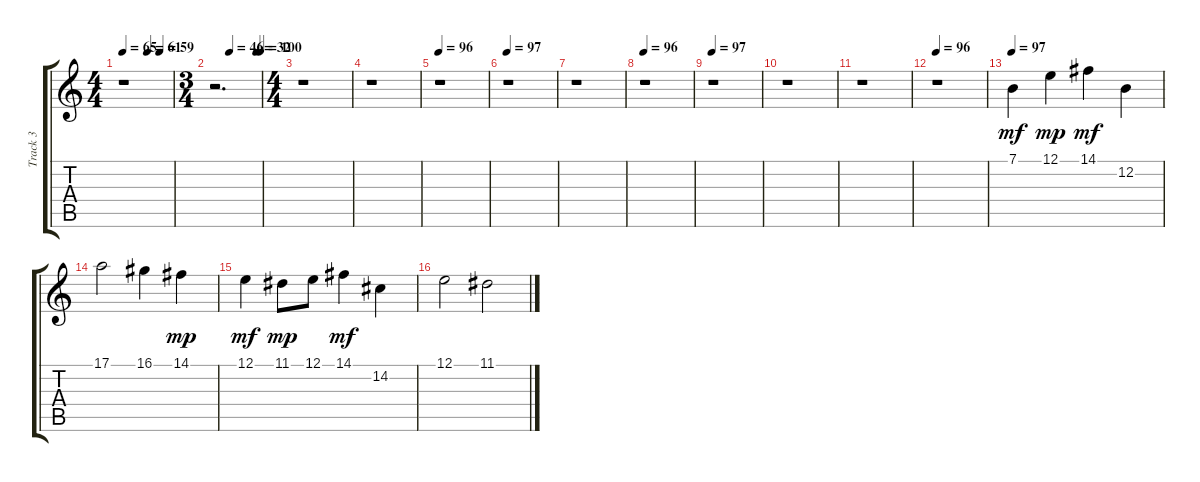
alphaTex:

\track ("Track 3" "Track 3") {instrument stringensemble2}
\staff {score tabs}
\tuning (E4 B3 G3 D3 A2 E2) {hide}
\ts (4 4)
\tempo 65
\tempo (61 0.5)
\tempo (59 0.75)
\clef g2
\ks c
r.1{dy f} |
\ts (3 4)
\tempo (46 0.3333333333333333)
\tempo (32 0.9166666666666666)
\tempo (100 1)
r.2{d} |
\ts (4 4)
r.1 |
r.1 |
\tempo 96
r.1 |
\tempo 97
r.1 |
r.1 |
\tempo 96
r.1 |
\tempo 97
r.1 |
r.1 |
r.1 |
\tempo 96
r.1 |
\tempo 97
7.1.4{dy mf instrument stringensemble1} 12.1.4{dy mp} 14.1.4{dy mf} 12.2.4 |
17.1.2 16.1.4 14.1.4{dy mp} |
12.1.4{dy mf} 11.1.8{dy mp} 12.1.8 14.1.4{dy mf} 14.2.4 |
12.1.2 11.1.2
